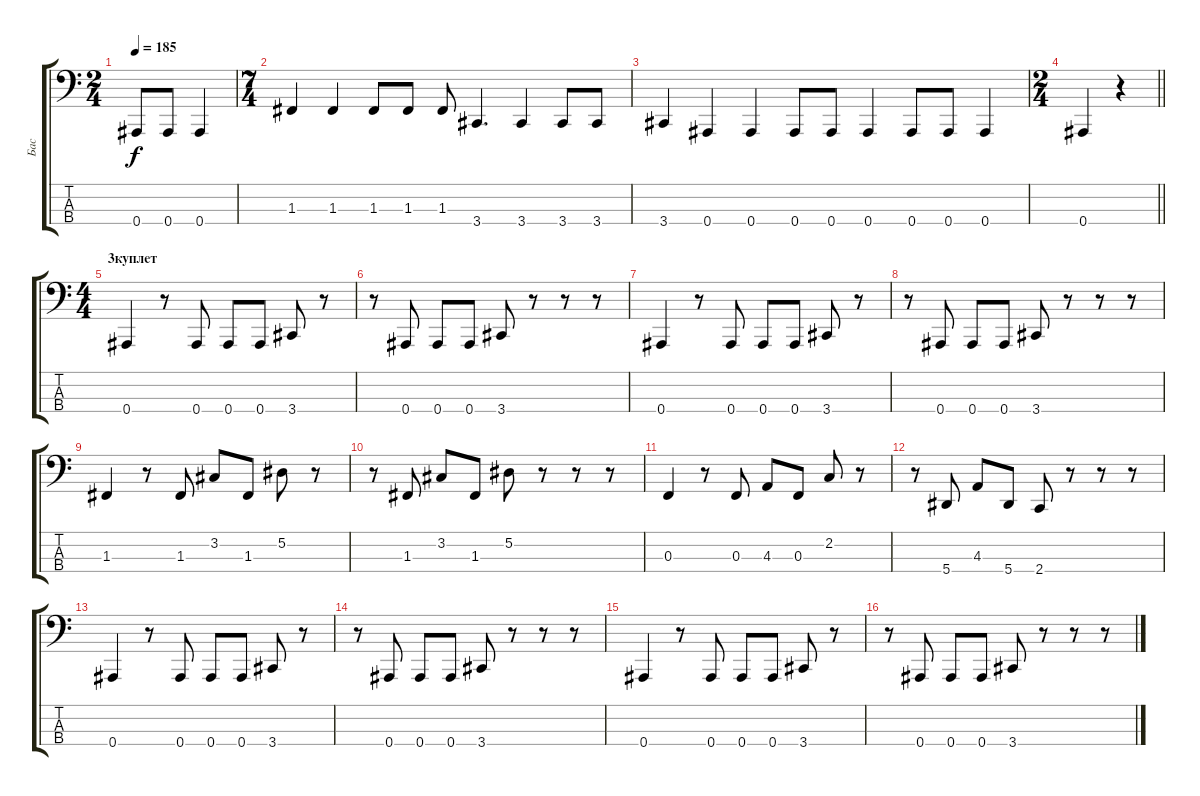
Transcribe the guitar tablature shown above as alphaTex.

\track ("Бас" "Бас") {instrument electricbassfinger}
\staff {score tabs}
\tuning (Eb2 Bb1 F1 Bb0) {hide}
\ts (2 4)
\tempo 185
\clef f4
\ks c
0.4.8{dy f} 0.4.8 0.4.4 |
\ts (7 4)
1.3.4 1.3.4 1.3.8 1.3.8 1.3.8 3.4.4{d} 3.4.4 3.4.8 3.4.8 |
3.4.4 0.4.4 0.4.4 0.4.8 0.4.8 0.4.4 0.4.8 0.4.8 0.4.4 |
\ts (2 4)
\barLineRight lightlight
0.4.4 r.4 |
\ts (4 4)
\section ("" "3куплет")
0.4.4 r.8 0.4.8 0.4.8 0.4.8 3.4.8 r.8 |
r.8 0.4.8 0.4.8 0.4.8 3.4.8 r.8 r.8 r.8 |
0.4.4 r.8 0.4.8 0.4.8 0.4.8 3.4.8 r.8 |
r.8 0.4.8 0.4.8 0.4.8 3.4.8 r.8 r.8 r.8 |
1.3.4 r.8 1.3.8 3.2.8 1.3.8 5.2.8 r.8 |
r.8 1.3.8 3.2.8 1.3.8 5.2.8 r.8 r.8 r.8 |
0.3.4 r.8 0.3.8 4.3.8 0.3.8 2.2.8 r.8 |
r.8 5.4.8 4.3.8 5.4.8 2.4.8 r.8 r.8 r.8 |
0.4.4 r.8 0.4.8 0.4.8 0.4.8 3.4.8 r.8 |
r.8 0.4.8 0.4.8 0.4.8 3.4.8 r.8 r.8 r.8 |
0.4.4 r.8 0.4.8 0.4.8 0.4.8 3.4.8 r.8 |
r.8 0.4.8 0.4.8 0.4.8 3.4.8 r.8 r.8 r.8
